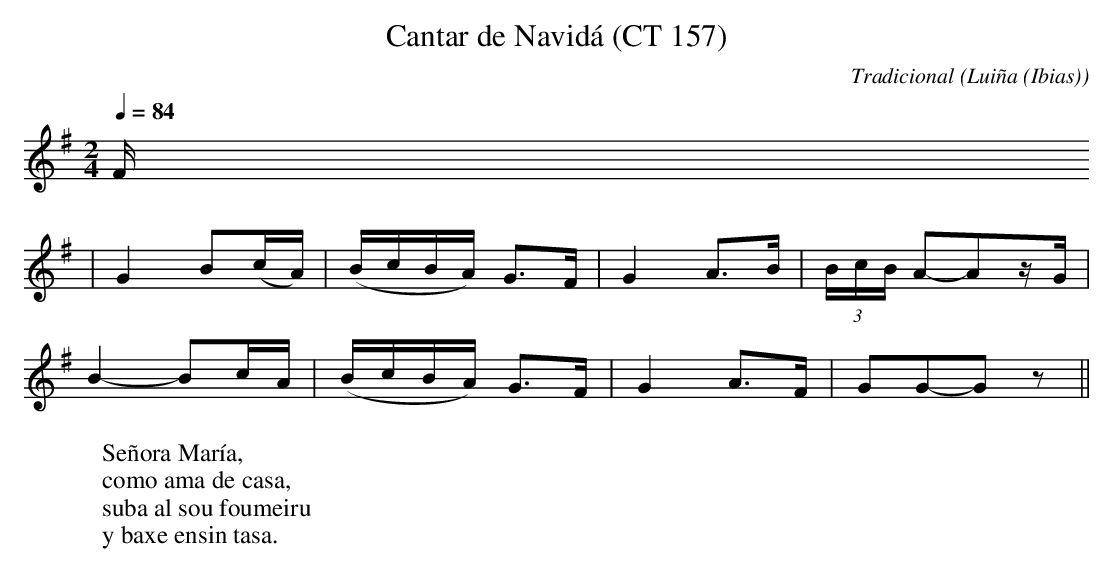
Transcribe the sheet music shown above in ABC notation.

X:1
T:Cantar de Navidá (CT 157)
C:Tradicional
O:Luiña (Ibias)
M:2/4
L:1/8
Q:1/4=84
K:G
F/
|G2 B(c/A/)|(B/c/B/A/) G>F|G2 A>B|(3B/c/B/ A-Az/G/|
B2-Bc/A/|(B/c/B/A/) G>F|G2 A>F|GG-Gz||
W:Señora María,
W:como ama de casa,
W:suba al sou foumeiru
W:y baxe ensin tasa.
W:
